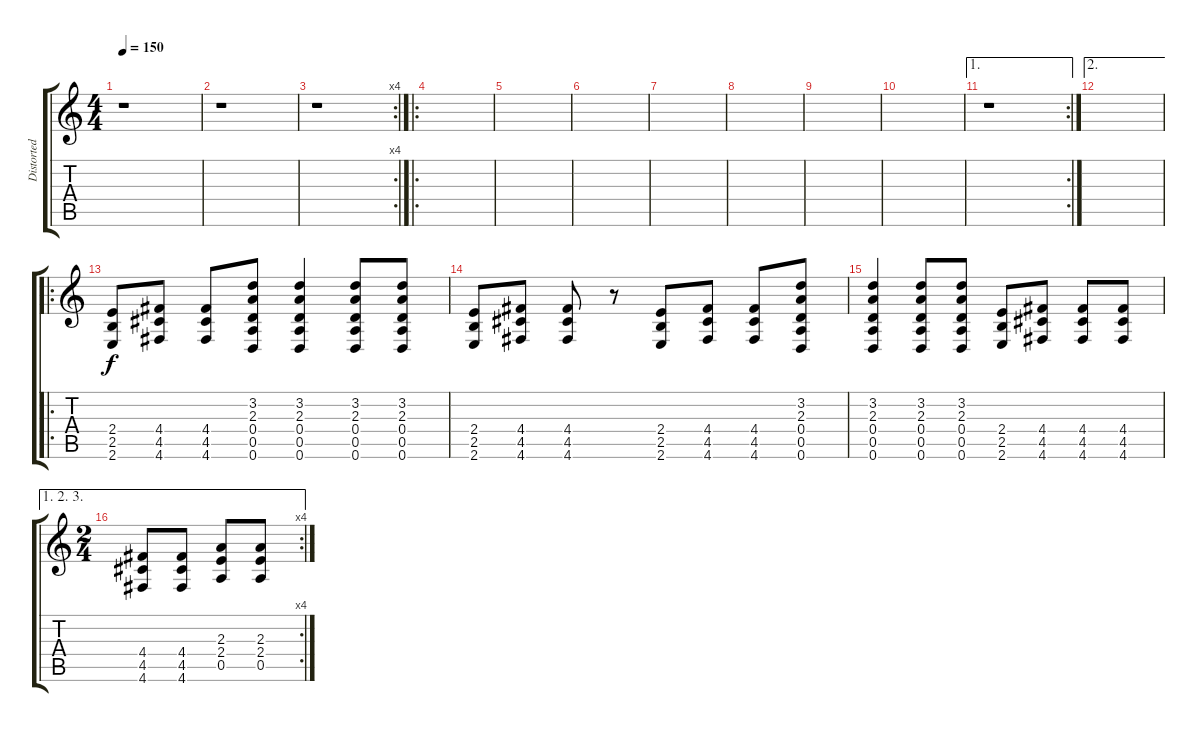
\track ("Distorted Guitar" "Distorted ") {instrument distortionguitar}
\staff {score tabs}
\tuning (E4 B3 G3 D3 A2 D2) {hide}
\ts (4 4)
\tempo 150
\clef g2
\ks c
r.1{dy f} |
r.1 |
\rc 4
r.1 |
\ro
|
|
|
|
|
|
|
\ae 1
\rc 2
r.1 |
\ae 2
|
\ro
(2.4 2.5 2.6).8 (4.4 4.5 4.6).8 (4.4 4.5 4.6).8 (3.2 2.3 0.4 0.5 0.6).8 (3.2 2.3 0.4 0.5 0.6).4 (3.2 2.3 0.4 0.5 0.6).8 (3.2 2.3 0.4 0.5 0.6).8 |
(2.4 2.5 2.6).8 (4.4 4.5 4.6).8 (4.4 4.5 4.6).8 r.8 (2.4 2.5 2.6).8 (4.4 4.5 4.6).8 (4.4 4.5 4.6).8 (3.2 2.3 0.4 0.5 0.6).8 |
(3.2 2.3 0.4 0.5 0.6).4 (3.2 2.3 0.4 0.5 0.6).8 (3.2 2.3 0.4 0.5 0.6).8 (2.4 2.5 2.6).8 (4.4 4.5 4.6).8 (4.4 4.5 4.6).8 (4.4 4.5 4.6).8 |
\ae (1 2 3)
\rc 4
\ts (2 4)
(4.4 4.5 4.6).8 (4.4 4.5 4.6).8 (2.3 2.4 0.5).8 (2.3 2.4 0.5).8
